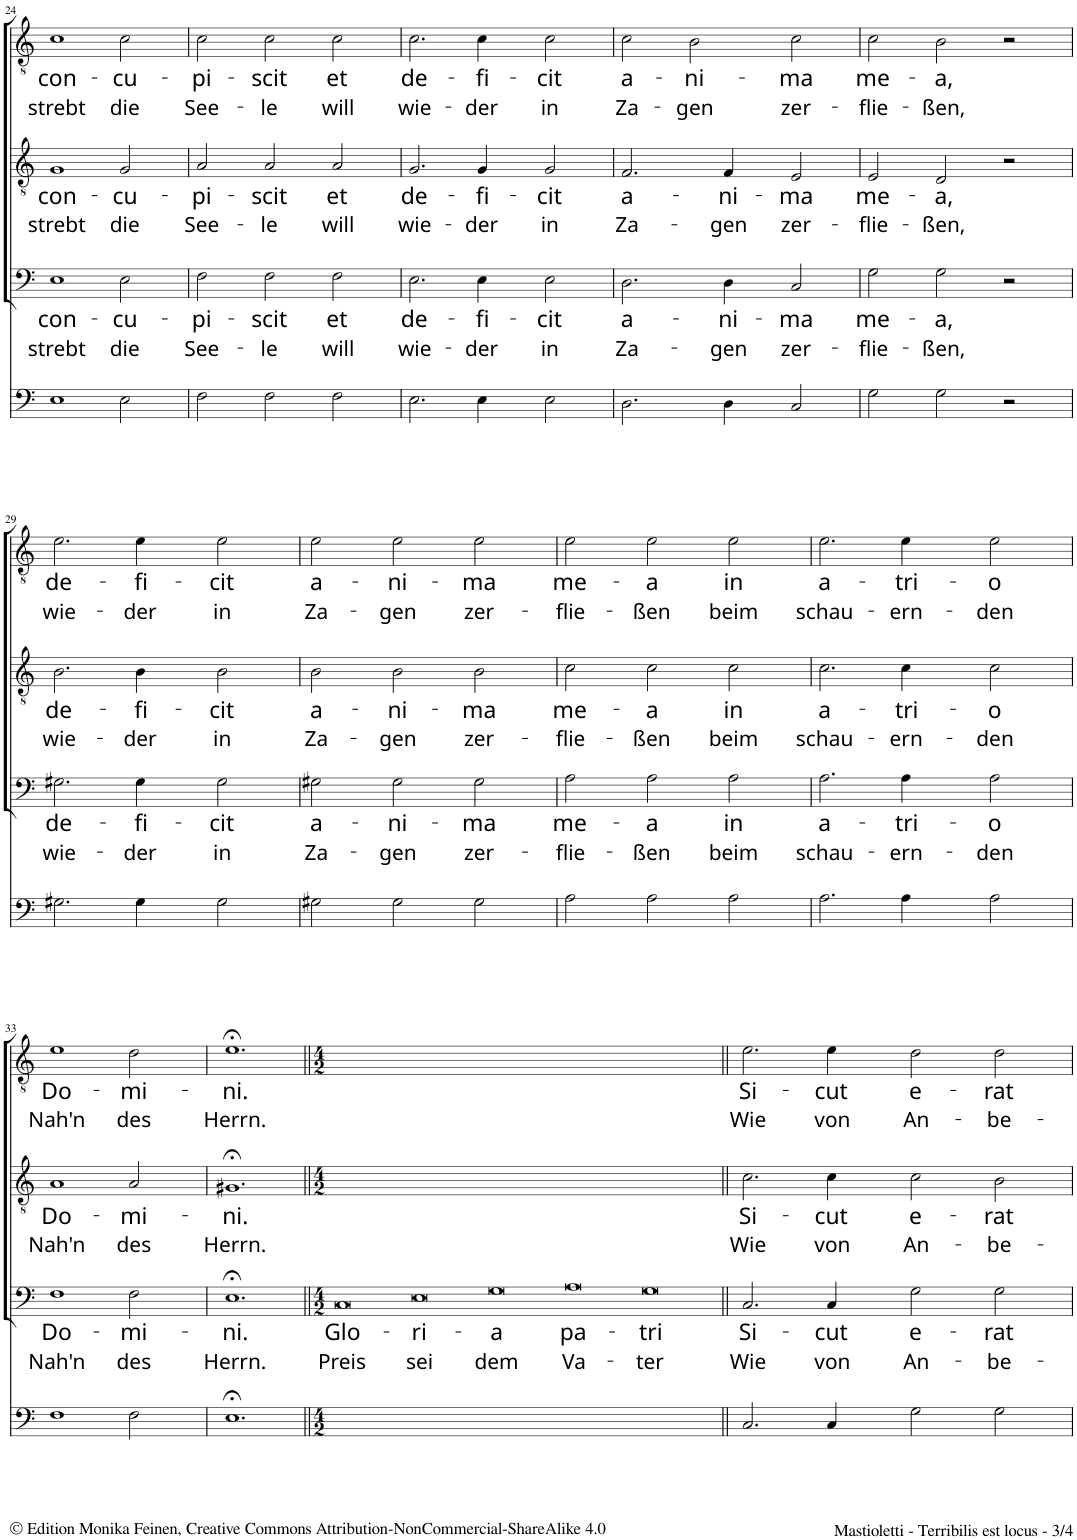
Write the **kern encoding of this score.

**kern	**kern	**text	**text	**kern	**text	**text	**kern	**text	**text
*part4	*part3	*part3	*part3	*part2	*part2	*part2	*part1	*part1	*part1
*staff4	*staff3	*staff3	*staff3	*staff2	*staff2	*staff2	*staff1	*staff1	*staff1
*I"ORGANO. (ad lib.)	*I"BASSO.	*	*	*I"TENORE II.	*	*	*I"TENORE I.	*	*
!!LO:PB:g=z
*clefF4	*clefF4	*	*	*clefGv2	*	*	*clefGv2	*	*
*k[]	*k[]	*	*	*k[]	*	*	*k[]	*	*
*M3/2	*M3/2	*	*	*M3/2	*	*	*M3/2	*	*
=24	=24	=24	=24	=24	=24	=24	=24	=24	=24
!	!	!LO:LY:b	!LO:LY:b	!	!LO:LY:b	!LO:LY:b	!	!LO:LY:b	!LO:LY:b
1E	1E	con-	strebt	1G	con-	strebt	1c	con-	strebt
!	!	!LO:LY:b	!LO:LY:b	!	!LO:LY:b	!LO:LY:b	!	!LO:LY:b	!LO:LY:b
2E\	2E\	-cu-	die	2G/	-cu-	die	2c\	-cu-	die
=25	=25	=25	=25	=25	=25	=25	=25	=25	=25
!	!	!LO:LY:b	!LO:LY:b	!	!LO:LY:b	!LO:LY:b	!	!LO:LY:b	!LO:LY:b
2F\	2F\	-pi-	See-	2A/	-pi-	See-	2c\	-pi-	See-
!	!	!LO:LY:b	!LO:LY:b	!	!LO:LY:b	!LO:LY:b	!	!LO:LY:b	!LO:LY:b
2F\	2F\	-scit	-le	2A/	-scit	-le	2c\	-scit	-le
!	!	!LO:LY:b	!LO:LY:b	!	!LO:LY:b	!LO:LY:b	!	!LO:LY:b	!LO:LY:b
2F\	2F\	et	will	2A/	et	will	2c\	et	will
=26	=26	=26	=26	=26	=26	=26	=26	=26	=26
!	!	!LO:LY:b	!LO:LY:b	!	!LO:LY:b	!LO:LY:b	!	!LO:LY:b	!LO:LY:b
2.E\	2.E\	de-	wie-	2.G/	de-	wie-	2.c\	de-	wie-
!	!	!LO:LY:b	!LO:LY:b	!	!LO:LY:b	!LO:LY:b	!	!LO:LY:b	!LO:LY:b
4E\	4E\	-fi-	-der	4G/	-fi-	-der	4c\	-fi-	-der
!	!	!LO:LY:b	!LO:LY:b	!	!LO:LY:b	!LO:LY:b	!	!LO:LY:b	!LO:LY:b
2E\	2E\	-cit	in	2G/	-cit	in	2c\	-cit	in
=27	=27	=27	=27	=27	=27	=27	=27	=27	=27
!	!	!LO:LY:b	!LO:LY:b	!	!LO:LY:b	!LO:LY:b	!	!LO:LY:b	!LO:LY:b
2.D\	2.D\	a-	Za-	2.F/	a-	Za-	2c\	a-	Za-
!	!	!	!	!	!	!	!	!LO:LY:b	!LO:LY:b
.	.	.	.	.	.	.	2B\	ni-	gen
!	!	!LO:LY:b	!LO:LY:b	!	!LO:LY:b	!LO:LY:b	!	!	!
4D\	4D\	-ni-	-gen	4F/	-ni-	-gen	.	.	.
!	!	!LO:LY:b	!LO:LY:b	!	!LO:LY:b	!LO:LY:b	!	!LO:LY:b	!LO:LY:b
2C/	2C/	-ma	zer-	2E/	-ma	zer-	2c\	-ma	zer-
=28	=28	=28	=28	=28	=28	=28	=28	=28	=28
!	!	!LO:LY:b	!LO:LY:b	!	!LO:LY:b	!LO:LY:b	!	!LO:LY:b	!LO:LY:b
2G\	2G\	me-	-flie-	2E/	me-	-flie-	2c\	me-	-flie-
!	!	!LO:LY:b	!LO:LY:b	!	!LO:LY:b	!LO:LY:b	!	!LO:LY:b	!LO:LY:b
2G\	2G\	-a,	-ßen,	2D/	-a,	-ßen,	2B\	-a,	-ßen,
2r	2r	.	.	2r	.	.	2r	.	.
!!LO:LB:g=z
=29	=29	=29	=29	=29	=29	=29	=29	=29	=29
!	!	!LO:LY:b	!LO:LY:b	!	!LO:LY:b	!LO:LY:b	!	!LO:LY:b	!LO:LY:b
2.G#X\	2.G#X\	de-	wie-	2.B\	de-	wie-	2.e\	de-	wie-
!	!	!LO:LY:b	!LO:LY:b	!	!LO:LY:b	!LO:LY:b	!	!LO:LY:b	!LO:LY:b
4G#\	4G#\	-fi-	-der	4B\	-fi-	-der	4e\	-fi-	-der
!	!	!LO:LY:b	!LO:LY:b	!	!LO:LY:b	!LO:LY:b	!	!LO:LY:b	!LO:LY:b
2G#\	2G#\	-cit	in	2B\	-cit	in	2e\	-cit	in
=30	=30	=30	=30	=30	=30	=30	=30	=30	=30
!	!	!LO:LY:b	!LO:LY:b	!	!LO:LY:b	!LO:LY:b	!	!LO:LY:b	!LO:LY:b
2G#X\	2G#X\	a-	Za-	2B\	a-	Za-	2e\	a-	Za-
!	!	!LO:LY:b	!LO:LY:b	!	!LO:LY:b	!LO:LY:b	!	!LO:LY:b	!LO:LY:b
2G#\	2G#\	-ni-	-gen	2B\	-ni-	-gen	2e\	-ni-	-gen
!	!	!LO:LY:b	!LO:LY:b	!	!LO:LY:b	!LO:LY:b	!	!LO:LY:b	!LO:LY:b
2G#\	2G#\	-ma	zer-	2B\	-ma	zer-	2e\	-ma	zer-
=31	=31	=31	=31	=31	=31	=31	=31	=31	=31
!	!	!LO:LY:b	!LO:LY:b	!	!LO:LY:b	!LO:LY:b	!	!LO:LY:b	!LO:LY:b
2A\	2A\	me-	-flie-	2c\	me-	-flie-	2e\	me-	-flie-
!	!	!LO:LY:b	!LO:LY:b	!	!LO:LY:b	!LO:LY:b	!	!LO:LY:b	!LO:LY:b
2A\	2A\	-a	-ßen	2c\	-a	-ßen	2e\	-a	-ßen
!	!	!LO:LY:b	!LO:LY:b	!	!LO:LY:b	!LO:LY:b	!	!LO:LY:b	!LO:LY:b
2A\	2A\	in	beim	2c\	in	beim	2e\	in	beim
=32	=32	=32	=32	=32	=32	=32	=32	=32	=32
!	!	!LO:LY:b	!LO:LY:b	!	!LO:LY:b	!LO:LY:b	!	!LO:LY:b	!LO:LY:b
2.A\	2.A\	a-	schau-	2.c\	a-	schau-	2.e\	a-	schau-
!	!	!LO:LY:b	!LO:LY:b	!	!LO:LY:b	!LO:LY:b	!	!LO:LY:b	!LO:LY:b
4A\	4A\	-tri-	-ern-	4c\	-tri-	-ern-	4e\	-tri-	-ern-
!	!	!LO:LY:b	!LO:LY:b	!	!LO:LY:b	!LO:LY:b	!	!LO:LY:b	!LO:LY:b
2A\	2A\	-o	-den	2c\	-o	-den	2e\	-o	-den
!!LO:LB:g=z
=33	=33	=33	=33	=33	=33	=33	=33	=33	=33
!	!	!LO:LY:b	!LO:LY:b	!	!LO:LY:b	!LO:LY:b	!	!LO:LY:b	!LO:LY:b
1F	1F	Do-	Nah'n	1A	Do-	Nah'n	1e	Do-	Nah'n
!	!	!LO:LY:b	!LO:LY:b	!	!LO:LY:b	!LO:LY:b	!	!LO:LY:b	!LO:LY:b
2F\	2F\	-mi-	des	2A/	-mi-	des	2d\	-mi-	des
=34	=34	=34	=34	=34	=34	=34	=34	=34	=34
!	!	!LO:LY:b	!LO:LY:b	!	!LO:LY:b	!LO:LY:b	!	!LO:LY:b	!LO:LY:b
1.E;<	1.E;<	-ni.	Herrn.	1.G#X;<	-ni.	Herrn.	1.e;<	-ni.	Herrn.
=35||	=35||	=35||	=35||	=35||	=35||	=35||	=35||	=35||	=35||
*M4/2	*M4/2	*	*	*M4/2	*	*	*M4/2	*	*
!	!	!LO:LY:b	!LO:LY:b	!	!	!	!	!	!
0ryy	0C	Glo-	Preis	0ryy	.	.	0ryy	.	.
!	!	!LO:LY:b	!LO:LY:b	!	!	!	!	!	!
0ryy	0E	-ri-	sei	0ryy	.	.	0ryy	.	.
!	!	!LO:LY:b	!LO:LY:b	!	!	!	!	!	!
00ryy	0G	-a	dem	00ryy	.	.	00ryy	.	.
!	!	!LO:LY:b	!LO:LY:b	!	!	!	!	!	!
.	0A	pa-	Va-	.	.	.	.	.	.
!	!	!LO:LY:b	!LO:LY:b	!	!	!	!	!	!
0ryy	0G	-tri	-ter	0ryy	.	.	0ryy	.	.
=36||	=36||	=36||	=36||	=36||	=36||	=36||	=36||	=36||	=36||
!	!	!LO:LY:b	!LO:LY:b	!	!LO:LY:b	!LO:LY:b	!	!LO:LY:b	!LO:LY:b
2.C/	2.C/	Si-	Wie	2.c\	Si-	Wie	2.e\	Si-	Wie
!	!	!LO:LY:b	!LO:LY:b	!	!	!	!	!	!
0ryy	4C/	-cut	von	0ryy	.	.	0ryy	.	.
!	!	!LO:LY:b	!LO:LY:b	!	!	!	!	!	!
.	2G\	e-	An-	.	.	.	.	.	.
!	!	!LO:LY:b	!LO:LY:b	!	!	!	!	!	!
.	2G\	-rat	-be-	.	.	.	.	.	.
.	0ryy	.	.	.	.	.	.	.	.
!	!	!	!	!	!LO:LY:b	!LO:LY:b	!	!LO:LY:b	!LO:LY:b
4C/	.	.	.	4c\	-cut	von	4e\	-cut	von
!	!	!	!	!	!LO:LY:b	!LO:LY:b	!	!LO:LY:b	!LO:LY:b
2G\	.	.	.	2c\	e-	An-	2d\	e-	An-
!	!	!	!	!	!LO:LY:b	!LO:LY:b	!	!LO:LY:b	!LO:LY:b
2G\	.	.	.	2B\	-rat	-be-	2d\	-rat	-be-
=	=	=	=	=	=	=	=	=	=
*-	*-	*-	*-	*-	*-	*-	*-	*-	*-
